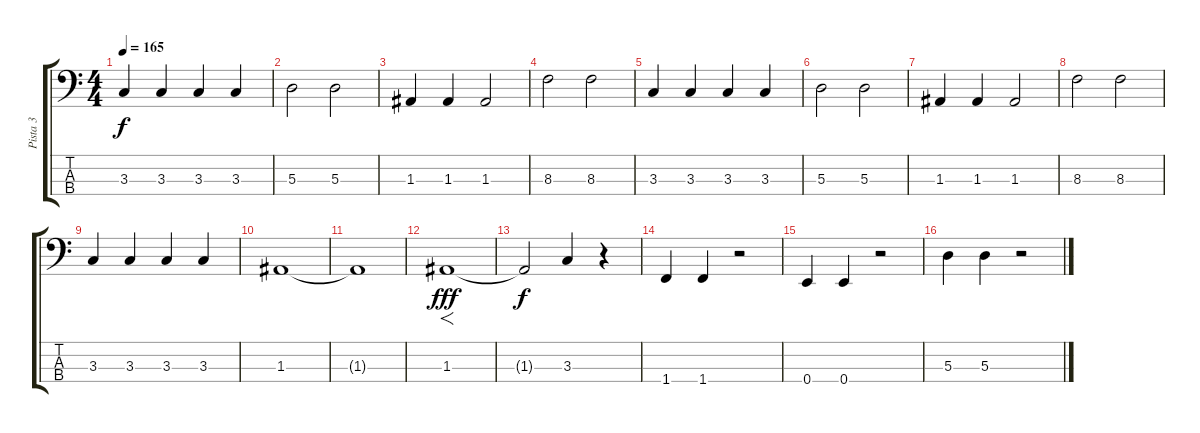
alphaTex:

\track ("Pista 3" "Pista 3") {instrument electricbassfinger}
\staff {score tabs}
\tuning (G2 D2 A1 E1) {hide}
\ts (4 4)
\tempo 165
\clef f4
\ks c
3.3.4{dy f} 3.3.4 3.3.4 3.3.4 |
5.3.2 5.3.2 |
1.3.4 1.3.4 1.3.2 |
8.3.2 8.3.2 |
3.3.4 3.3.4 3.3.4 3.3.4 |
5.3.2 5.3.2 |
1.3.4 1.3.4 1.3.2 |
8.3.2 8.3.2 |
3.3.4 3.3.4 3.3.4 3.3.4 |
1.3.1 |
1.3{t}.1 |
1.3.1{f dy fff} |
1.3{t}.2{dy f} 3.3.4 r.4 |
1.4.4 1.4.4 r.2 |
0.4.4 0.4.4 r.2 |
5.3.4 5.3.4 r.2
